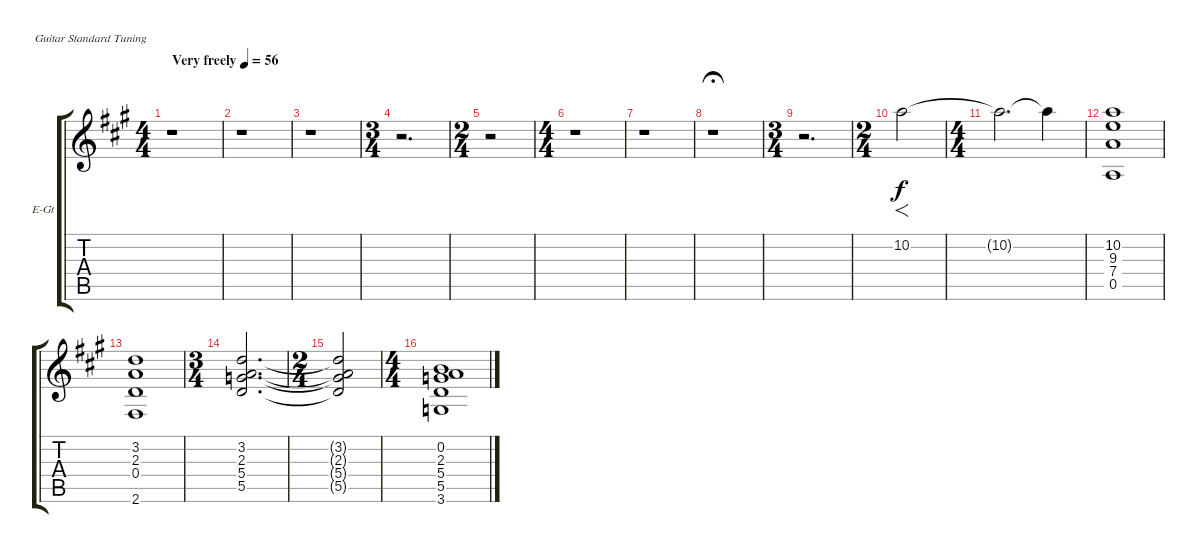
\defaultSystemsLayout 4
\bracketExtendMode groupsimilarinstruments
\firstSystemTrackNameOrientation horizontal
\otherSystemsTrackNameOrientation horizontal
\track ("Synth Arranged for Guitar" "E-Gt") {instrument overdrivenguitar}
\staff {score tabs}
\tuning (E4 B3 G3 D3 A2 E2)
\ts (4 4)
\tempo (56 "Very freely")
\clef g2
\ks a
r.1{dy f instrument overdrivenguitar} |
r.1 |
r.1 |
\ts (3 4)
r.2{d} |
\ts (2 4)
r.2 |
\ts (4 4)
r.1 |
r.1 |
r.1{fermata (medium 0.1)} |
\ts (3 4)
r.2{d} |
\ts (2 4)
10.2.2{f} |
\ts (4 4)
\scale
0.30189 10.2{t}.2{d} 10.2{t}.4 |
\scale
0.235678 (0.5 7.4 9.3 10.2).1 |
\scale
0.235678 (2.6 0.4 2.3 3.2).1 |
\ts (3 4)
\scale
0.226913 (5.5 5.4 2.3 3.2).2{d} |
\ts (2 4)
\scale
0.308308 (3.2{t} 2.3{t} 5.4{t} 5.5{t}).2 |
\ts (4 4)
\scale
0.233831 (3.6 5.5 5.4 2.3 0.2).1
